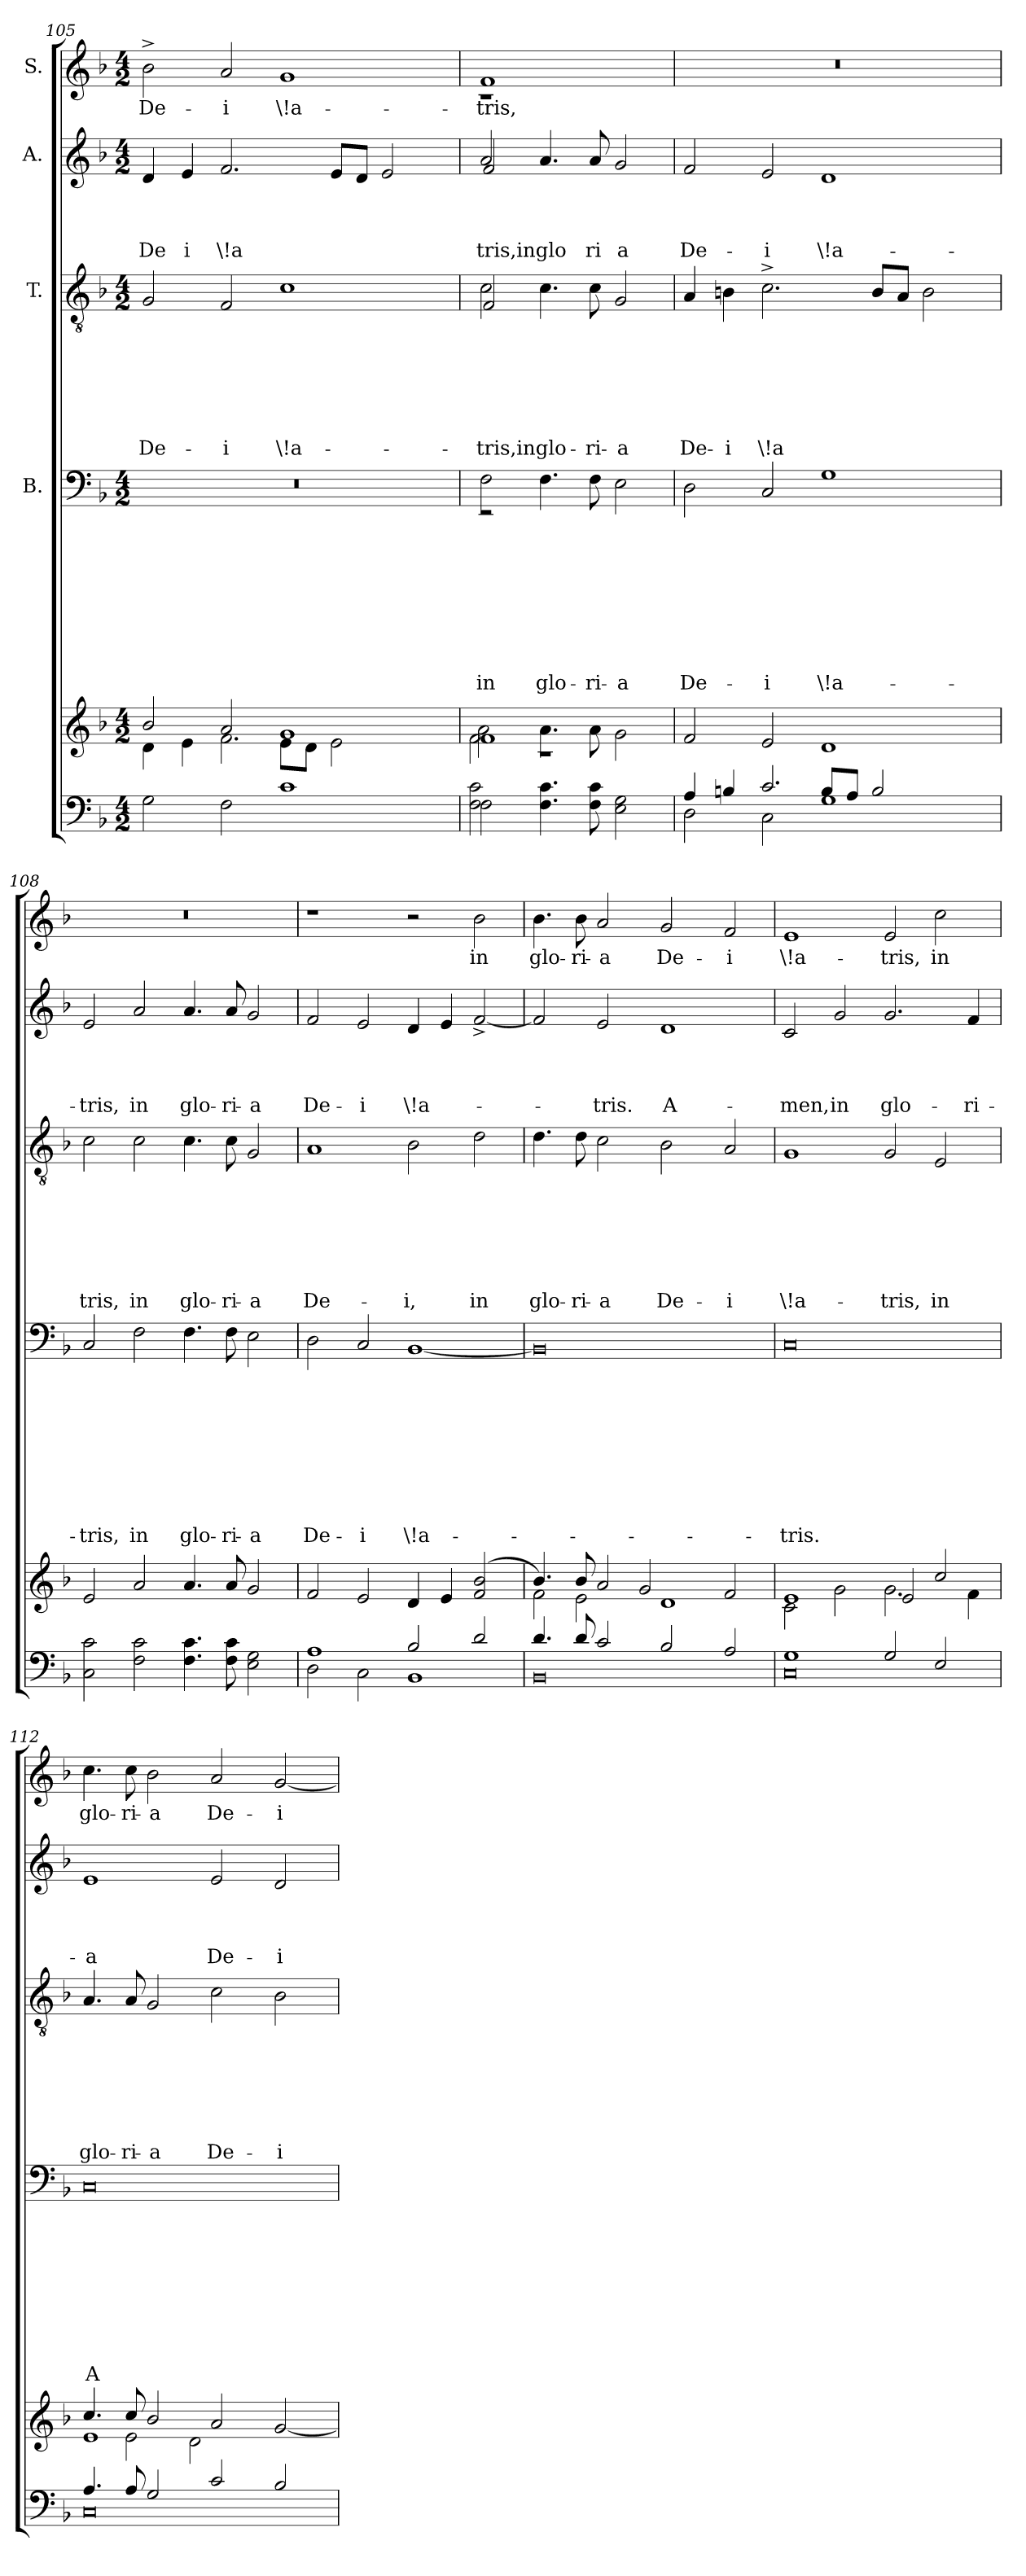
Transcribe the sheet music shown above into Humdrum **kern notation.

**kern	**kern	**kern	**text	**text	**text	**text	**text	**text	**text	**text	**text	**kern	**text	**text	**text	**text	**text	**text	**text	**kern	**text	**text	**text	**text	**kern	**text
*part5	*part5	*part4	*part4	*part4	*part4	*part4	*part4	*part4	*part4	*part4	*part4	*part3	*part3	*part3	*part3	*part3	*part3	*part3	*part3	*part2	*part2	*part2	*part2	*part2	*part1	*part1
*staff6	*staff5	*staff4	*staff4	*staff4	*staff4	*staff4	*staff4	*staff4	*staff4	*staff4	*staff4	*staff3	*staff3	*staff3	*staff3	*staff3	*staff3	*staff3	*staff3	*staff2	*staff2	*staff2	*staff2	*staff2	*staff1	*staff1
*	*	*I"B.	*	*	*	*	*	*	*	*	*	*I"T.	*	*	*	*	*	*	*	*I"A.	*	*	*	*	*I"S.	*
*clefF4	*clefG2	*clefF4	*	*	*	*	*	*	*	*	*	*clefGv2	*	*	*	*	*	*	*	*clefG2	*	*	*	*	*clefG2	*
*k[b-]	*k[b-]	*k[b-]	*	*	*	*	*	*	*	*	*	*k[b-]	*	*	*	*	*	*	*	*k[b-]	*	*	*	*	*k[b-]	*
*F:	*F:	*F:	*	*	*	*	*	*	*	*	*	*F:	*	*	*	*	*	*	*	*F:	*	*	*	*	*F:	*
*M4/2	*M4/2	*M4/2	*	*	*	*	*	*	*	*	*	*M4/2	*	*	*	*	*	*	*	*M4/2	*	*	*	*	*M4/2	*
=105	=105	=105	=105	=105	=105	=105	=105	=105	=105	=105	=105	=105	=105	=105	=105	=105	=105	=105	=105	=105	=105	=105	=105	=105	=105	=105
*	*^	*	*	*	*	*	*	*	*	*	*	*	*	*	*	*	*	*	*	*	*	*	*	*	*	*
*	*	*^	*	*	*	*	*	*	*	*	*	*	*	*	*	*	*	*	*	*	*	*	*	*	*	*	*
!	!	!	!	!LO:N:vis=1	!	!	!	!	!	!	!	!	!	!	!	!	!	!	!	!	!LO:LY:b	!	!	!	!	!LO:LY:b	!	!LO:LY:b
2G\	2b-/	4d\	1ryy	0r	.	.	.	.	.	.	.	.	.	2G/	.	.	.	.	.	.	De-	4d/	.	.	.	De	2b-^>\	De-
!	!	!	!	!	!	!	!	!	!	!	!	!	!	!	!	!	!	!	!	!	!	!	!	!	!	!LO:LY:b	!	!
.	.	4e\	.	.	.	.	.	.	.	.	.	.	.	.	.	.	.	.	.	.	.	4e/	.	.	.	i	.	.
!	!	!	!	!	!	!	!	!	!	!	!	!	!	!	!	!	!	!	!	!	!LO:LY:b	!	!	!	!	!LO:LY:b	!	!LO:LY:b
2F\	2a/	2.f\	.	.	.	.	.	.	.	.	.	.	.	2F/	.	.	.	.	.	.	-i	2.f/	.	.	.	\!a	2a/	-i
!	!	!	!	!	!	!	!	!	!	!	!	!	!	!	!	!	!	!	!	!	!LO:LY:b	!	!	!	!	!	!	!LO:LY:b
1c	1g	.	8e\L	.	.	.	.	.	.	.	.	.	.	1c	.	.	.	.	.	.	\!a-	.	.	.	.	.	1g	\!a-
.	.	.	8d\J	.	.	.	.	.	.	.	.	.	.	.	.	.	.	.	.	.	.	.	.	.	.	.	.	.
.	.	2.ryy	2e\	.	.	.	.	.	.	.	.	.	.	.	.	.	.	.	.	.	.	8e/L	.	.	.	.	.	.
.	.	.	.	.	.	.	.	.	.	.	.	.	.	.	.	.	.	.	.	.	.	8d/J	.	.	.	.	.	.
.	.	.	.	.	.	.	.	.	.	.	.	.	.	.	.	.	.	.	.	.	.	2e/	.	.	.	.	.	.
.	.	.	4ryy	.	.	.	.	.	.	.	.	.	.	.	.	.	.	.	.	.	.	.	.	.	.	.	.	.
=106	=106	=106	=106	=106	=106	=106	=106	=106	=106	=106	=106	=106	=106	=106	=106	=106	=106	=106	=106	=106	=106	=106	=106	=106	=106	=106	=106	=106
*^	*	*	*	*	*	*	*	*	*	*	*	*	*	*	*	*	*	*	*	*	*	*	*	*	*	*	*^	*
!	!	!	!	!	!	!	!	!	!	!	!	!	!	!LO:LY:b	!	!	!	!	!	!	!	!LO:LY:b	!	!	!	!	!LO:LY:b	!	!LO:N:vis=1	!LO:LY:b
*	*	*	*	*	*^	*	*	*	*	*	*	*	*	*	*^	*	*	*	*	*	*	*	*^	*	*	*	*	*	*	*
2F\	2F\ 2c\	1f	2f\	2a\	2F\	2rEE	.	.	.	.	.	.	.	.	in	2c\	2F/	.	.	.	.	.	.	-tris,in	2a/	2f/	.	.	.	tris,in	1f	1.rc	-tris,
!	!	!	!	!	!	!	!	!	!	!	!	!	!	!	!LO:LY:b	!	!	!	!	!	!	!	!	!LO:LY:b	!	!	!	!	!	!LO:LY:b	!	!	!
1ryy	4.F\ 4.c\	.	1rc	4.a\	1ryy	4.F\	.	.	.	.	.	.	.	.	glo-	1ryy	4.c\	.	.	.	.	.	.	glo-	1ryy	4.a/	.	.	.	glo	.	.	.
!	!	!	!	!	!	!	!	!	!	!	!	!	!	!	!LO:LY:b	!	!	!	!	!	!	!	!	!LO:LY:b	!	!	!	!	!	!LO:LY:b	!	!	!
.	8F\ 8c\	.	.	8a\	.	8F\	.	.	.	.	.	.	.	.	-ri-	.	8c\	.	.	.	.	.	.	-ri-	.	8a/	.	.	.	ri	.	.	.
!	!	!	!	!	!	!	!	!	!	!	!	!	!	!	!LO:LY:b	!	!	!	!	!	!	!	!	!LO:LY:b	!	!	!	!	!	!LO:LY:b	!	!	!
.	2E\ 2G\	2ryy	.	2g\	.	2E\	.	.	.	.	.	.	.	.	-a	.	2G/	.	.	.	.	.	.	-a	.	2g/	.	.	.	a	2ryy	.	.
*	*	*	*	*	*	*	*	*	*	*	*	*	*	*	*	*	*	*	*	*	*	*	*	*	*	*	*	*	*	*	*v	*v	*
=107	=107	=107	=107	=107	=107	=107	=107	=107	=107	=107	=107	=107	=107	=107	=107	=107	=107	=107	=107	=107	=107	=107	=107	=107	=107	=107	=107	=107	=107	=107	=107	=107
*	*^	*	*	*	*	*	*	*	*	*	*	*	*	*	*	*	*	*	*	*	*	*	*	*	*	*	*	*	*	*	*	*
!	!	!	!	!	!	!	!	!	!	!	!	!	!	!	!	!LO:LY:b	!	!	!	!	!	!	!	!	!LO:LY:b	!	!	!	!	!	!LO:LY:b	!LO:N:vis=1	!
*	*	*	*v	*v	*v	*	*	*	*	*	*	*	*	*	*	*	*v	*v	*	*	*	*	*	*	*	*v	*v	*	*	*	*	*	*
*	*	*	*	*v	*v	*	*	*	*	*	*	*	*	*	*	*	*	*	*	*	*	*	*	*	*	*	*	*	*
2D\	4A/	1ryy	2f/	2D\	.	.	.	.	.	.	.	.	De-	4A/	.	.	.	.	.	.	De-	2f/	.	.	.	De-	0r	.
!	!	!	!	!	!	!	!	!	!	!	!	!	!	!	!	!	!	!	!	!	!LO:LY:b	!	!	!	!	!	!	!
.	4Bn/	.	.	.	.	.	.	.	.	.	.	.	.	4Bn\	.	.	.	.	.	.	-i	.	.	.	.	.	.	.
!	!	!	!	!	!	!	!	!	!	!	!	!	!LO:LY:b	!	!	!	!	!	!	!	!LO:LY:b	!	!	!	!	!LO:LY:b	!	!
2.c/	2C\	.	2e/	2C/	.	.	.	.	.	.	.	.	-i	2.c^>\	.	.	.	.	.	.	\!a	2e/	.	.	.	-i	.	.
!	!	!	!	!	!	!	!	!	!	!	!	!	!LO:LY:b	!	!	!	!	!	!	!	!	!	!	!	!	!LO:LY:b	!	!
.	1G	8B/L	1d	1G	.	.	.	.	.	.	.	.	\!a-	.	.	.	.	.	.	.	.	1d	.	.	.	\!a-	.	.
.	.	8A/J	.	.	.	.	.	.	.	.	.	.	.	.	.	.	.	.	.	.	.	.	.	.	.	.	.	.
2.ryy	.	2B/	.	.	.	.	.	.	.	.	.	.	.	8B/L	.	.	.	.	.	.	.	.	.	.	.	.	.	.
.	.	.	.	.	.	.	.	.	.	.	.	.	.	8A/J	.	.	.	.	.	.	.	.	.	.	.	.	.	.
.	.	.	.	.	.	.	.	.	.	.	.	.	.	2B\	.	.	.	.	.	.	.	.	.	.	.	.	.	.
.	.	4ryy	.	.	.	.	.	.	.	.	.	.	.	.	.	.	.	.	.	.	.	.	.	.	.	.	.	.
!!LO:PB:g=z
=108	=108	=108	=108	=108	=108	=108	=108	=108	=108	=108	=108	=108	=108	=108	=108	=108	=108	=108	=108	=108	=108	=108	=108	=108	=108	=108	=108	=108
!	!	!	!	!	!	!	!	!	!	!	!	!	!LO:LY:b	!	!	!	!	!	!	!	!LO:LY:b	!	!	!	!	!LO:LY:b	!LO:N:vis=1	!
*v	*v	*v	*	*	*	*	*	*	*	*	*	*	*	*	*	*	*	*	*	*	*	*	*	*	*	*	*	*
2C\ 2c\	2e/	2C/	.	.	.	.	.	.	.	.	-tris,	2c\	.	.	.	.	.	.	tris,	2e/	.	.	.	-tris,	0r	.
!	!	!	!	!	!	!	!	!	!	!	!LO:LY:b	!	!	!	!	!	!	!	!LO:LY:b	!	!	!	!	!LO:LY:b	!	!
2F\ 2c\	2a/	2F\	.	.	.	.	.	.	.	.	in	2c\	.	.	.	.	.	.	in	2a/	.	.	.	in	.	.
!	!	!	!	!	!	!	!	!	!	!	!LO:LY:b	!	!	!	!	!	!	!	!LO:LY:b	!	!	!	!	!LO:LY:b	!	!
4.F\ 4.c\	4.a/	4.F\	.	.	.	.	.	.	.	.	glo-	4.c\	.	.	.	.	.	.	glo-	4.a/	.	.	.	glo-	.	.
!	!	!	!	!	!	!	!	!	!	!	!LO:LY:b	!	!	!	!	!	!	!	!LO:LY:b	!	!	!	!	!LO:LY:b	!	!
8F\ 8c\	8a/	8F\	.	.	.	.	.	.	.	.	-ri-	8c\	.	.	.	.	.	.	-ri-	8a/	.	.	.	-ri-	.	.
!	!	!	!	!	!	!	!	!	!	!	!LO:LY:b	!	!	!	!	!	!	!	!LO:LY:b	!	!	!	!	!LO:LY:b	!	!
2E\ 2G\	2g/	2E\	.	.	.	.	.	.	.	.	-a	2G/	.	.	.	.	.	.	-a	2g/	.	.	.	-a	.	.
=109	=109	=109	=109	=109	=109	=109	=109	=109	=109	=109	=109	=109	=109	=109	=109	=109	=109	=109	=109	=109	=109	=109	=109	=109	=109	=109
*^	*	*	*	*	*	*	*	*	*	*	*	*	*	*	*	*	*	*	*	*	*	*	*	*	*	*
!	!	!	!	!	!	!	!	!	!	!	!	!LO:LY:b	!	!	!	!	!	!	!	!LO:LY:b	!	!	!	!	!LO:LY:b	!	!
1A	2D\	2f/	2D\	.	.	.	.	.	.	.	.	De-	1A	.	.	.	.	.	.	De-	2f/	.	.	.	De-	1r	.
!	!	!	!	!	!	!	!	!	!	!	!	!LO:LY:b	!	!	!	!	!	!	!	!	!	!	!	!	!LO:LY:b	!	!
.	2C\	2e/	2C/	.	.	.	.	.	.	.	.	-i	.	.	.	.	.	.	.	.	2e/	.	.	.	-i	.	.
!	!	!	!	!	!	!	!	!	!	!	!	!LO:LY:b	!	!	!	!	!	!	!	!LO:LY:b	!	!	!	!	!LO:LY:b	!	!
2B-/	1BB-	4d/	[<1BB-	.	.	.	.	.	.	.	.	\!a-	2B-\	.	.	.	.	.	.	-i,	4d/	.	.	.	\!a-	2r	.
.	.	4e/	.	.	.	.	.	.	.	.	.	.	.	.	.	.	.	.	.	.	4e/	.	.	.	.	.	.
!	!	!	!	!	!	!	!	!	!	!	!	!	!	!	!	!	!	!	!	!LO:LY:b	!	!	!	!	!	!	!LO:LY:b
2d/	.	(<2f/ 2b-/	.	.	.	.	.	.	.	.	.	.	2d\	.	.	.	.	.	.	in	[<2f^</	.	.	.	.	2b-\	in
=110	=110	=110	=110	=110	=110	=110	=110	=110	=110	=110	=110	=110	=110	=110	=110	=110	=110	=110	=110	=110	=110	=110	=110	=110	=110	=110	=110
*	*	*^	*	*	*	*	*	*	*	*	*	*	*	*	*	*	*	*	*	*	*	*	*	*	*	*	*
*	*	*	*^	*	*	*	*	*	*	*	*	*	*	*	*	*	*	*	*	*	*	*	*	*	*	*	*	*
*	*	*	*	*^	*	*	*	*	*	*	*	*	*	*	*	*	*	*	*	*	*	*	*	*	*	*	*	*	*
!	!	!	!	!	!	!	!	!	!	!	!	!	!	!	!	!	!	!	!	!	!	!	!LO:LY:b	!	!	!	!	!	!	!LO:LY:b
4.d/	0BB-	2f\)	4.b-/	4.ryy	2..ryy	0BB-]	.	.	.	.	.	.	.	.	.	4.d\	.	.	.	.	.	.	glo-	2f/]	.	.	.	.	4.b-\	glo-
!	!	!	!	!	!	!	!	!	!	!	!	!	!	!	!	!	!	!	!	!	!	!	!LO:LY:b	!	!	!	!	!	!	!LO:LY:b
8d/	.	.	8b-/	2e\	.	.	.	.	.	.	.	.	.	.	.	8d\	.	.	.	.	.	.	-ri-	.	.	.	.	.	8b-\	-ri-
!	!	!	!	!	!	!	!	!	!	!	!	!	!	!	!	!	!	!	!	!	!	!	!LO:LY:b	!	!	!	!	!LO:LY:b	!	!LO:LY:b
2c/	.	1.ryy	2a/	.	.	.	.	.	.	.	.	.	.	.	.	2c\	.	.	.	.	.	.	-a	2e/	.	.	.	-tris.	2a/	-a
.	.	.	.	8ryy	2g/	.	.	.	.	.	.	.	.	.	.	.	.	.	.	.	.	.	.	.	.	.	.	.	.	.
!	!	!	!	!	!	!	!	!	!	!	!	!	!	!	!	!	!	!	!	!	!	!	!LO:LY:b	!	!	!	!	!LO:LY:b	!	!LO:LY:b
2B-/	.	.	1ryy	1d	.	.	.	.	.	.	.	.	.	.	.	2B-\	.	.	.	.	.	.	De-	1d	.	.	.	A-	2g/	De-
.	.	.	.	.	8ryy	.	.	.	.	.	.	.	.	.	.	.	.	.	.	.	.	.	.	.	.	.	.	.	.	.
!	!	!	!	!	!	!	!	!	!	!	!	!	!	!	!	!	!	!	!	!	!	!	!LO:LY:b	!	!	!	!	!	!	!LO:LY:b
2A/	.	.	.	.	2f/	.	.	.	.	.	.	.	.	.	.	2A/	.	.	.	.	.	.	-i	.	.	.	.	.	2f/	-i
=111	=111	=111	=111	=111	=111	=111	=111	=111	=111	=111	=111	=111	=111	=111	=111	=111	=111	=111	=111	=111	=111	=111	=111	=111	=111	=111	=111	=111	=111	=111
!	!	!	!	!	!	!	!	!	!	!	!	!	!	!	!LO:LY:b	!	!	!	!	!	!	!	!LO:LY:b	!	!	!	!	!LO:LY:b	!	!LO:LY:b
*	*	*	*v	*v	*v	*	*	*	*	*	*	*	*	*	*	*	*	*	*	*	*	*	*	*	*	*	*	*	*	*
1G	0C	1e	2c\	0C	.	.	.	.	.	.	.	.	-tris.	1G	.	.	.	.	.	.	\!a-	2c/	.	.	.	-men,	1e	\!a-
!	!	!	!	!	!	!	!	!	!	!	!	!	!	!	!	!	!	!	!	!	!	!	!	!	!	!LO:LY:b	!	!
.	.	.	2g\	.	.	.	.	.	.	.	.	.	.	.	.	.	.	.	.	.	.	2g/	.	.	.	in	.	.
!	!	!	!	!	!	!	!	!	!	!	!	!	!	!	!	!	!	!	!	!	!LO:LY:b	!	!	!	!	!LO:LY:b	!	!LO:LY:b
2G/	.	2.g\	2e/	.	.	.	.	.	.	.	.	.	.	2G/	.	.	.	.	.	.	-tris,	2.g/	.	.	.	glo-	2e/	-tris,
!	!	!	!	!	!	!	!	!	!	!	!	!	!	!	!	!	!	!	!	!	!LO:LY:b	!	!	!	!	!	!	!LO:LY:b
2E/	.	.	2cc/	.	.	.	.	.	.	.	.	.	.	2E/	.	.	.	.	.	.	in	.	.	.	.	.	2cc\	in
!	!	!	!	!	!	!	!	!	!	!	!	!	!	!	!	!	!	!	!	!	!	!	!	!	!	!LO:LY:b	!	!
.	.	4f\	.	.	.	.	.	.	.	.	.	.	.	.	.	.	.	.	.	.	.	4f/	.	.	.	-ri-	.	.
!!LO:LB:g=z
=112	=112	=112	=112	=112	=112	=112	=112	=112	=112	=112	=112	=112	=112	=112	=112	=112	=112	=112	=112	=112	=112	=112	=112	=112	=112	=112	=112	=112
*	*	*^	*^	*	*	*	*	*	*	*	*	*	*	*	*	*	*	*	*	*	*	*	*	*	*	*	*	*
!	!	!	!	!	!	!	!	!	!	!	!	!	!	!	!LO:LY:b	!	!	!	!	!	!	!	!LO:LY:b	!	!	!	!	!LO:LY:b:rj	!	!LO:LY:b
4.A/	0C	1e	4.cc/	4.ryy	2..ryy	0C	.	.	.	.	.	.	.	.	A-	4.A/	.	.	.	.	.	.	glo-	1e	.	.	.	-a	4.cc\	glo-
!	!	!	!	!	!	!	!	!	!	!	!	!	!	!	!	!	!	!	!	!	!	!	!LO:LY:b	!	!	!	!	!	!	!LO:LY:b
8A/	.	.	8cc/	2e\	.	.	.	.	.	.	.	.	.	.	.	8A/	.	.	.	.	.	.	-ri-	.	.	.	.	.	8cc\	-ri-
!	!	!	!	!	!	!	!	!	!	!	!	!	!	!	!	!	!	!	!	!	!	!	!LO:LY:b	!	!	!	!	!	!	!LO:LY:b
2G/	.	.	2b-/	.	.	.	.	.	.	.	.	.	.	.	.	2G/	.	.	.	.	.	.	-a	.	.	.	.	.	2b-\	-a
.	.	.	.	2ryy	2d\	.	.	.	.	.	.	.	.	.	.	.	.	.	.	.	.	.	.	.	.	.	.	.	.	.
!	!	!	!	!	!	!	!	!	!	!	!	!	!	!	!	!	!	!	!	!	!	!	!LO:LY:b	!	!	!	!	!LO:LY:b	!	!LO:LY:b
2c/	.	1ryy	2a/	.	.	.	.	.	.	.	.	.	.	.	.	2c\	.	.	.	.	.	.	De-	2e/	.	.	.	De-	2a/	De-
.	.	.	.	8ryy	2ryy	.	.	.	.	.	.	.	.	.	.	.	.	.	.	.	.	.	.	.	.	.	.	.	.	.
!	!	!	!	!	!	!	!	!	!	!	!	!	!	!	!	!	!	!	!	!	!	!	!LO:LY:b	!	!	!	!	!LO:LY:b	!	!LO:LY:b
2B-/	.	.	2ryy	[>2g/	.	.	.	.	.	.	.	.	.	.	.	2B-\	.	.	.	.	.	.	-i	2d/	.	.	.	-i	[<2g/	-i
.	.	.	.	.	8ryy	.	.	.	.	.	.	.	.	.	.	.	.	.	.	.	.	.	.	.	.	.	.	.	.	.
*v	*v	*	*	*	*	*	*	*	*	*	*	*	*	*	*	*	*	*	*	*	*	*	*	*	*	*	*	*	*	*
*	*v	*v	*v	*v	*	*	*	*	*	*	*	*	*	*	*	*	*	*	*	*	*	*	*	*	*	*	*	*	*
=	=	=	=	=	=	=	=	=	=	=	=	=	=	=	=	=	=	=	=	=	=	=	=	=	=	=
*-	*-	*-	*-	*-	*-	*-	*-	*-	*-	*-	*-	*-	*-	*-	*-	*-	*-	*-	*-	*-	*-	*-	*-	*-	*-	*-
